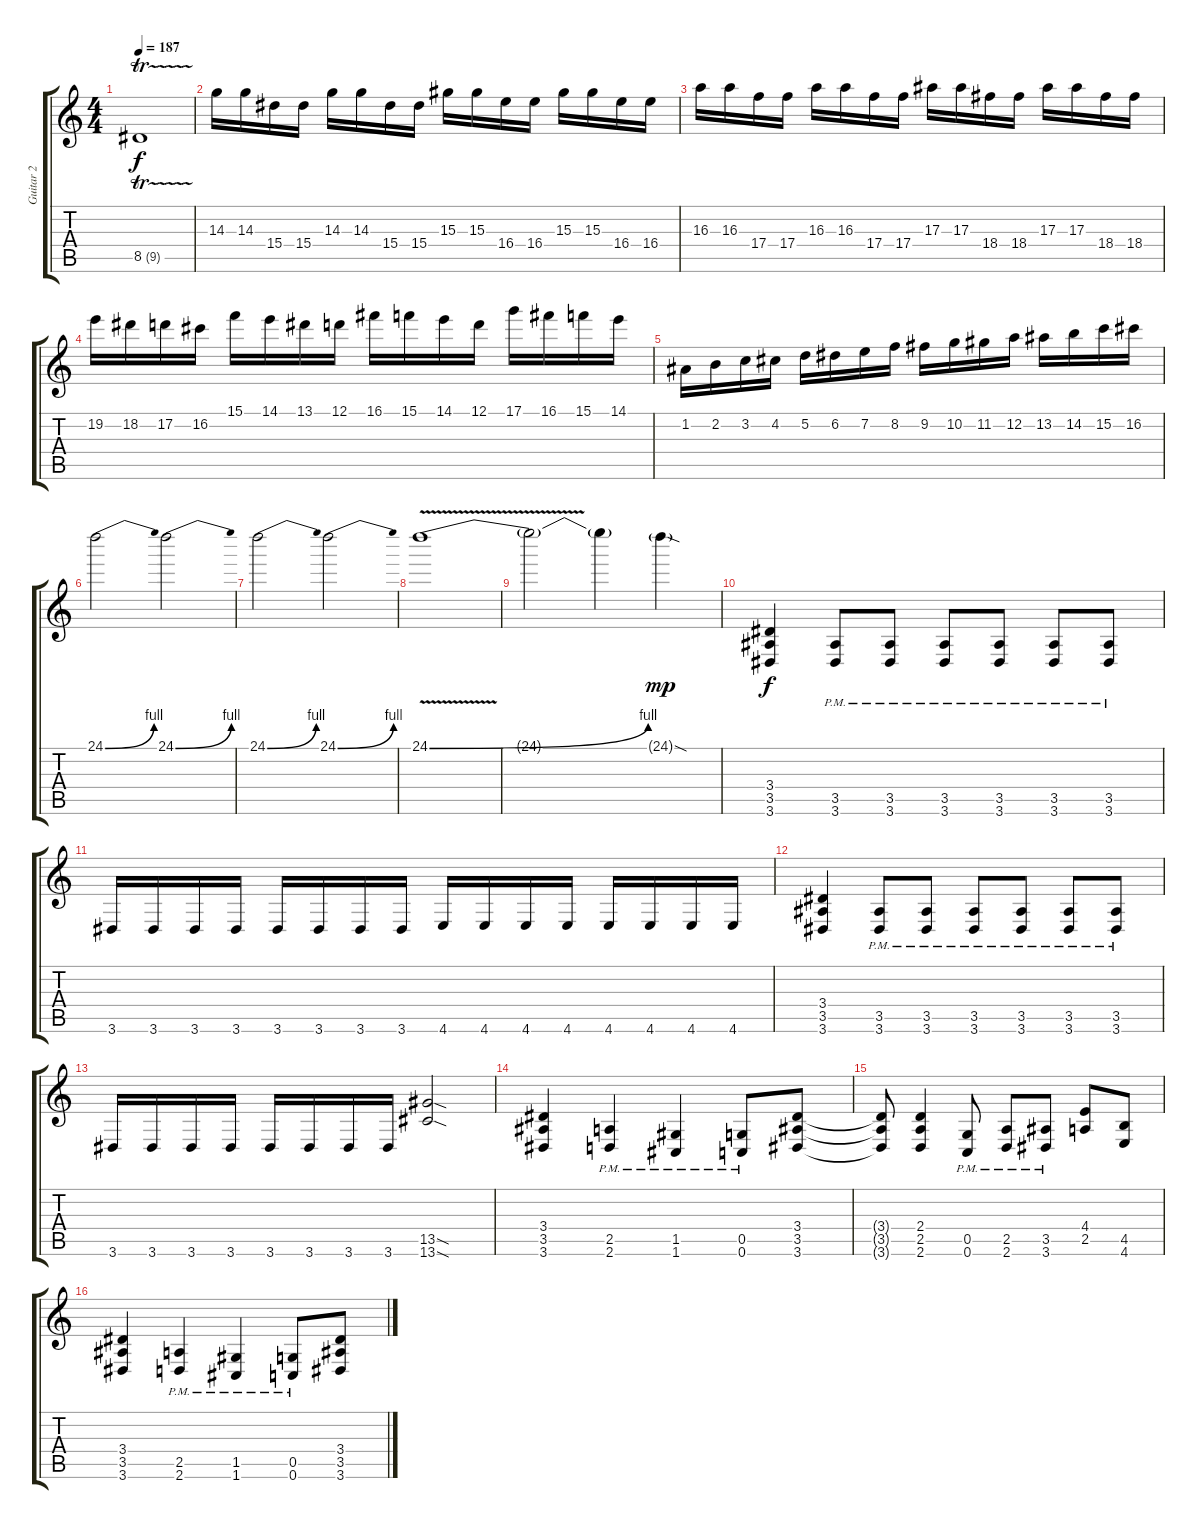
\track ("Guitar 2" "Guitar 2") {instrument distortionguitar}
\staff {score tabs}
\tuning (D4 A3 F3 C3 G2 C2) {hide}
\ts (4 4)
\tempo 187
\clef g2
\ks c
8.5{tr (9 16)}.1{dy f} |
14.3.16 14.3.16 15.4.16 15.4.16 14.3.16 14.3.16 15.4.16 15.4.16 15.3.16 15.3.16 16.4.16 16.4.16 15.3.16 15.3.16 16.4.16 16.4.16 |
16.3.16 16.3.16 17.4.16 17.4.16 16.3.16 16.3.16 17.4.16 17.4.16 17.3.16 17.3.16 18.4.16 18.4.16 17.3.16 17.3.16 18.4.16 18.4.16 |
19.2.16 18.2.16 17.2.16 16.2.16 15.1.16 14.1.16 13.1.16 12.1.16 16.1.16 15.1.16 14.1.16 12.1.16 17.1.16 16.1.16 15.1.16 14.1.16 |
1.2.16 2.2.16 3.2.16 4.2.16 5.2.16 6.2.16 7.2.16 8.2.16 9.2.16 10.2.16 11.2.16 12.2.16 13.2.16 14.2.16 15.2.16 16.2.16 |
24.1{be (bend 0 0 60 4)}.2 24.1{be (bend 0 0 60 4)}.2 |
24.1{be (bend 0 0 60 4)}.2 24.1{be (bend 0 0 60 4)}.2 |
24.1{be (bend 0 0 60 4) v}.1 |
24.1{t}.2 24.1{t}.4 24.1{sod g}.4{dy mp} |
(3.4 3.5 3.6).4{dy f} (3.5{pm} 3.6{pm}).8 (3.5{pm} 3.6{pm}).8 (3.5{pm} 3.6{pm}).8 (3.5{pm} 3.6{pm}).8 (3.5{pm} 3.6{pm}).8 (3.5{pm} 3.6{pm}).8 |
3.6.16 3.6.16 3.6.16 3.6.16 3.6.16 3.6.16 3.6.16 3.6.16 4.6.16 4.6.16 4.6.16 4.6.16 4.6.16 4.6.16 4.6.16 4.6.16 |
(3.4 3.5 3.6).4 (3.5{pm} 3.6{pm}).8 (3.5{pm} 3.6{pm}).8 (3.5{pm} 3.6{pm}).8 (3.5{pm} 3.6{pm}).8 (3.5{pm} 3.6{pm}).8 (3.5{pm} 3.6{pm}).8 |
3.6.16 3.6.16 3.6.16 3.6.16 3.6.16 3.6.16 3.6.16 3.6.16 (13.5{sod} 13.6{sod}).2 |
(3.4 3.5 3.6).4 (2.5{pm} 2.6{pm}).4 (1.5{pm} 1.6{pm}).4 (0.5{pm} 0.6{pm}).8 (3.4 3.5 3.6).8 |
(3.4{t} 3.5{t} 3.6{t}).8 (2.4 2.5 2.6).4 (0.5{pm} 0.6{pm}).8 (2.5{pm} 2.6{pm}).8 (3.5{pm} 3.6{pm}).8 (4.4 2.5).8 (4.5 4.6).8 |
(3.4 3.5 3.6).4 (2.5{pm} 2.6{pm}).4 (1.5{pm} 1.6{pm}).4 (0.5{pm} 0.6{pm}).8 (3.4 3.5 3.6).8
